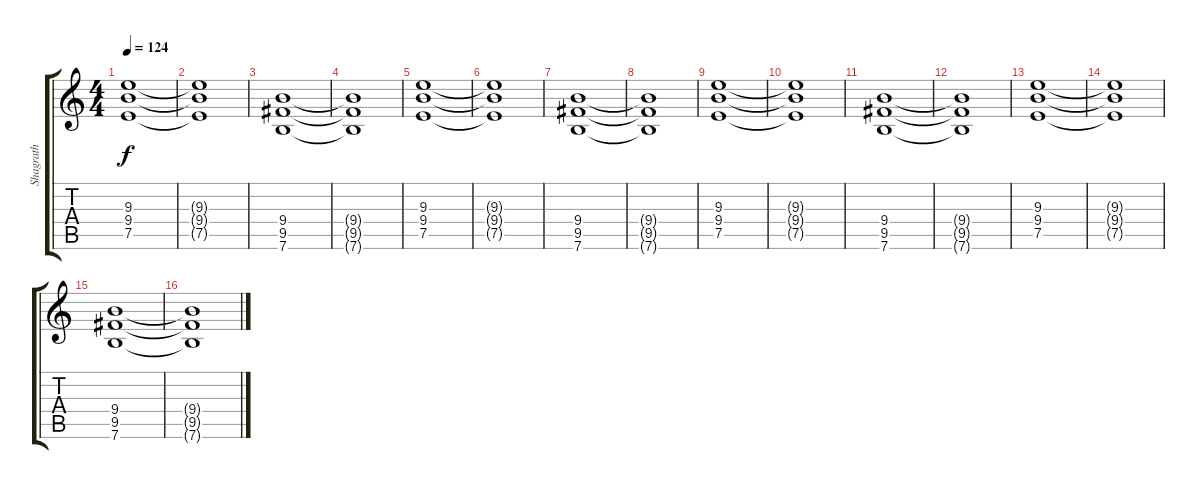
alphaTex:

\track ("Shagrath" "Shagrath") {instrument distortionguitar}
\staff {score tabs}
\tuning (E4 B3 G3 D3 A2 E2) {hide}
\ts (4 4)
\tempo 124
\clef g2
\ks c
(9.3 9.4 7.5).1{dy f} |
(9.3{t} 9.4{t} 7.5{t}).1 |
(9.4 9.5 7.6).1 |
(9.4{t} 9.5{t} 7.6{t}).1 |
(9.3 9.4 7.5).1 |
(9.3{t} 9.4{t} 7.5{t}).1 |
(9.4 9.5 7.6).1 |
(9.4{t} 9.5{t} 7.6{t}).1 |
(9.3 9.4 7.5).1 |
(9.3{t} 9.4{t} 7.5{t}).1 |
(9.4 9.5 7.6).1 |
(9.4{t} 9.5{t} 7.6{t}).1 |
(9.3 9.4 7.5).1 |
(9.3{t} 9.4{t} 7.5{t}).1 |
(9.4 9.5 7.6).1 |
(9.4{t} 9.5{t} 7.6{t}).1
